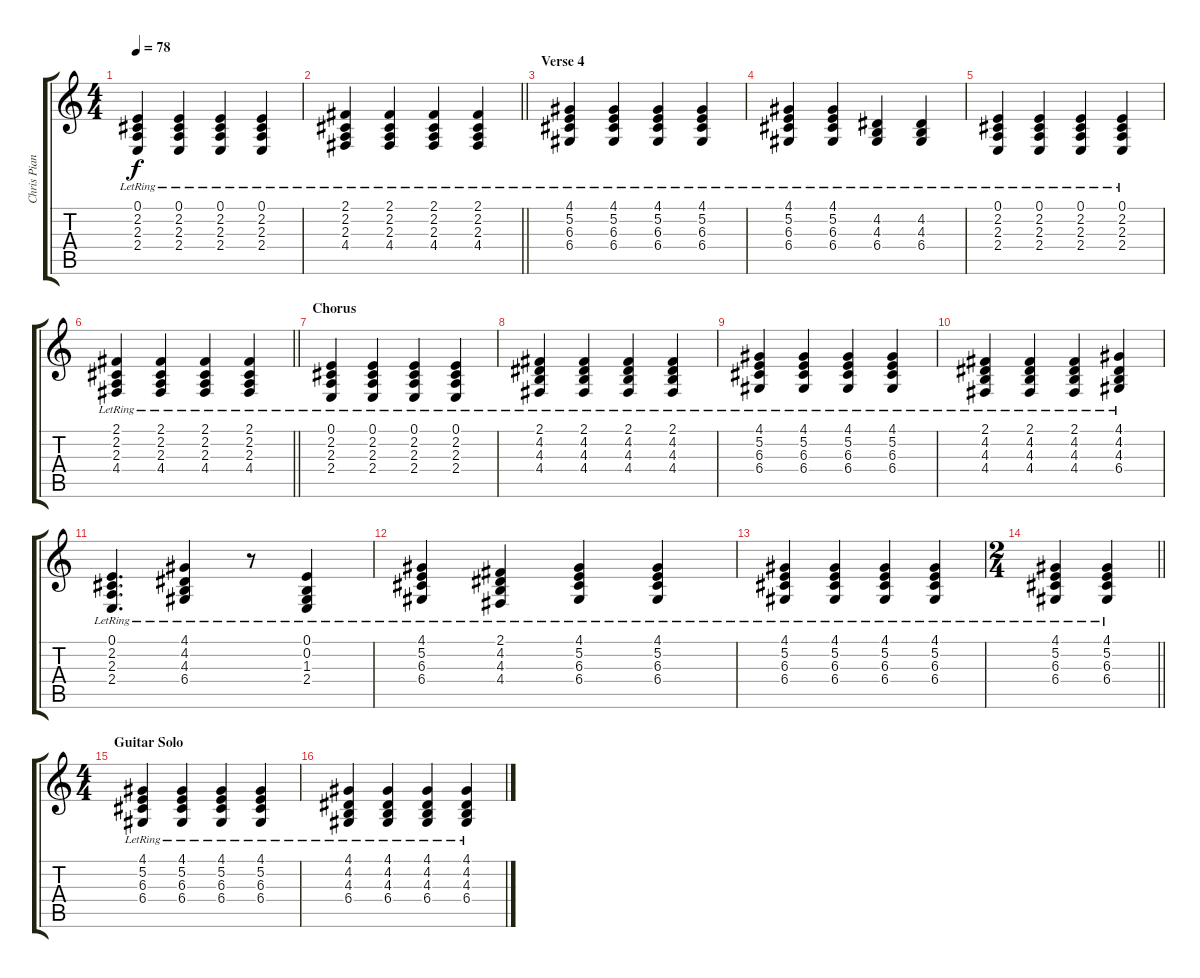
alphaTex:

\track ("Chris Piano" "Chris Pian") {instrument acousticgrandpiano}
\staff {score tabs}
\tuning (E4 B3 G3 D3 A2 E2) {hide}
\ts (4 4)
\tempo 78
\clef g2
\ks c
(0.1{lr} 2.2{lr} 2.3{lr} 2.4{lr}).4{dy f} (0.1{lr} 2.2{lr} 2.3{lr} 2.4{lr}).4 (0.1{lr} 2.2{lr} 2.3{lr} 2.4{lr}).4 (0.1{lr} 2.2{lr} 2.3{lr} 2.4{lr}).4 |
\barLineRight lightlight
(2.1{lr} 2.2{lr} 2.3{lr} 4.4{lr}).4 (2.1{lr} 2.2{lr} 2.3{lr} 4.4{lr}).4 (2.1{lr} 2.2{lr} 2.3{lr} 4.4{lr}).4 (2.1{lr} 2.2{lr} 2.3{lr} 4.4{lr}).4 |
\section ("" "Verse 4")
(4.1{lr} 5.2{lr} 6.3{lr} 6.4{lr}).4 (4.1{lr} 5.2{lr} 6.3{lr} 6.4{lr}).4 (4.1{lr} 5.2{lr} 6.3{lr} 6.4{lr}).4 (4.1{lr} 5.2{lr} 6.3{lr} 6.4{lr}).4 |
(4.1{lr} 5.2{lr} 6.3{lr} 6.4{lr}).4 (4.1{lr} 5.2{lr} 6.3{lr} 6.4{lr}).4 (4.2{lr} 4.3{lr} 6.4{lr}).4 (4.2{lr} 4.3{lr} 6.4{lr}).4 |
(0.1{lr} 2.2{lr} 2.3{lr} 2.4{lr}).4 (0.1{lr} 2.2{lr} 2.3{lr} 2.4{lr}).4 (0.1{lr} 2.2{lr} 2.3{lr} 2.4{lr}).4 (0.1{lr} 2.2{lr} 2.3{lr} 2.4{lr}).4 |
\barLineRight lightlight
(2.1{lr} 2.2{lr} 2.3{lr} 4.4{lr}).4 (2.1{lr} 2.2{lr} 2.3{lr} 4.4{lr}).4 (2.1{lr} 2.2{lr} 2.3{lr} 4.4{lr}).4 (2.1{lr} 2.2{lr} 2.3{lr} 4.4{lr}).4 |
\section ("" "Chorus")
(0.1{lr} 2.2{lr} 2.3{lr} 2.4{lr}).4 (0.1{lr} 2.2{lr} 2.3{lr} 2.4{lr}).4 (0.1{lr} 2.2{lr} 2.3{lr} 2.4{lr}).4 (0.1{lr} 2.2{lr} 2.3{lr} 2.4{lr}).4 |
(2.1{lr} 4.2{lr} 4.3{lr} 4.4{lr}).4 (2.1{lr} 4.2{lr} 4.3{lr} 4.4{lr}).4 (2.1{lr} 4.2{lr} 4.3{lr} 4.4{lr}).4 (2.1{lr} 4.2{lr} 4.3{lr} 4.4{lr}).4 |
(4.1{lr} 5.2{lr} 6.3{lr} 6.4{lr}).4 (4.1{lr} 5.2{lr} 6.3{lr} 6.4{lr}).4 (4.1{lr} 5.2{lr} 6.3{lr} 6.4{lr}).4 (4.1{lr} 5.2{lr} 6.3{lr} 6.4{lr}).4 |
(2.1{lr} 4.2{lr} 4.3{lr} 4.4{lr}).4 (2.1{lr} 4.2{lr} 4.3{lr} 4.4{lr}).4 (2.1{lr} 4.2{lr} 4.3{lr} 4.4{lr}).4 (4.1{lr} 4.2{lr} 4.3{lr} 6.4{lr}).4 |
(0.1{lr} 2.2{lr} 2.3{lr} 2.4{lr}).4{d} (4.1{lr} 4.2{lr} 4.3{lr} 6.4{lr}).4 r.8 (0.1{lr} 0.2{lr} 1.3{lr} 2.4{lr}).4 |
(4.1{lr} 5.2{lr} 6.3{lr} 6.4{lr}).4 (2.1{lr} 4.2{lr} 4.3{lr} 4.4{lr}).4 (4.1{lr} 5.2{lr} 6.3{lr} 6.4{lr}).4 (4.1{lr} 5.2{lr} 6.3{lr} 6.4{lr}).4 |
(4.1{lr} 5.2{lr} 6.3{lr} 6.4{lr}).4 (4.1{lr} 5.2{lr} 6.3{lr} 6.4{lr}).4 (4.1{lr} 5.2{lr} 6.3{lr} 6.4{lr}).4 (4.1{lr} 5.2{lr} 6.3{lr} 6.4{lr}).4 |
\ts (2 4)
\barLineRight lightlight
(4.1{lr} 5.2{lr} 6.3{lr} 6.4{lr}).4 (4.1{lr} 5.2{lr} 6.3{lr} 6.4{lr}).4 |
\ts (4 4)
\section ("" "Guitar Solo")
(4.1{lr} 5.2{lr} 6.3{lr} 6.4{lr}).4 (4.1{lr} 5.2{lr} 6.3{lr} 6.4{lr}).4 (4.1{lr} 5.2{lr} 6.3{lr} 6.4{lr}).4 (4.1{lr} 5.2{lr} 6.3{lr} 6.4{lr}).4 |
(4.1{lr} 4.2{lr} 4.3{lr} 6.4{lr}).4 (4.1{lr} 4.2{lr} 4.3{lr} 6.4{lr}).4 (4.1{lr} 4.2{lr} 4.3{lr} 6.4{lr}).4 (4.1{lr} 4.2{lr} 4.3{lr} 6.4{lr}).4
